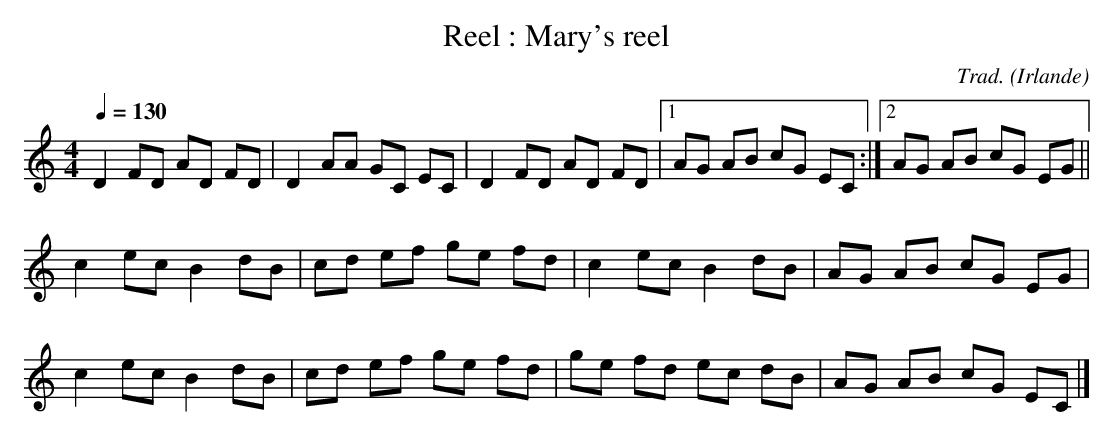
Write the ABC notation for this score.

X:1
T:Reel : Mary's reel
C:Trad.
O:Irlande
M:4/4
L:1/8
Q:1/4=130
K:Cmaj
D2 FD AD FD | D2 AA GC EC | D2 FD AD FD |1 AG AB cG EC :|2 AG AB cG EG ||
c2 ec B2 dB | cd ef ge fd | c2 ec B2 dB | AG AB cG EG |
c2 ec B2 dB | cd ef ge fd | ge fd ec dB | AG AB cG EC |]
